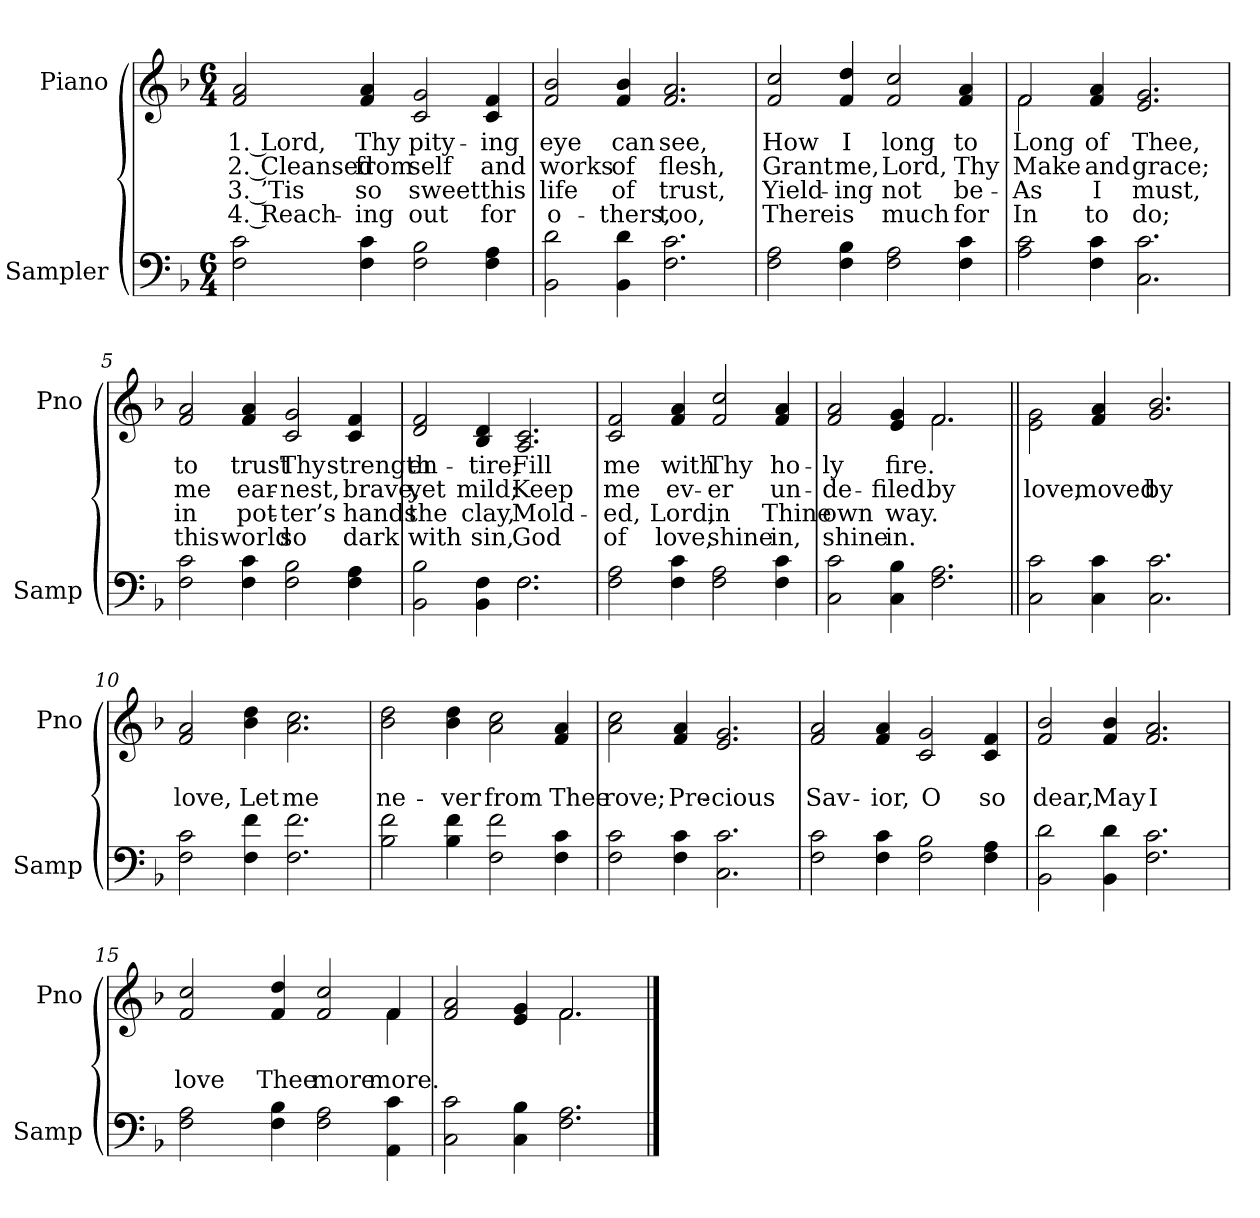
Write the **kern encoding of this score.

**kern	**kern	**text	**text	**text	**text
*part2	*part1	*part1	*part1	*part1	*part1
*staff2	*staff1	*staff1	*staff1	*staff1	*staff1
*I"Sampler	*I"Piano	*	*	*	*
*I'Samp	*I'Pno	*	*	*	*
*clefF4	*clefG2	*	*	*	*
*k[b-]	*k[b-]	*	*	*	*
*F:	*F:	*	*	*	*
*M6/4	*M6/4	*	*	*	*
=1	=1	=1	=1	=1	=1
2F 2c	2f 2a	1. Lord,	2. Cleansed	3. ’Tis	4. Reach-
4F 4c	4f 4a	Thy	from	so	-ing
2F 2B-	2c 2g	pity-	self	sweet	out
4F 4A	4c 4f	-ing	and	this	for
=2	=2	=2	=2	=2	=2
2BB- 2d	2f 2b-	eye	works	life	o-
4BB- 4d	4f 4b-	can	of	of	-thers,
2.F 2.c	2.f 2.a	see,	flesh,	trust,	too,
=3	=3	=3	=3	=3	=3
2F 2A	2f 2cc	How	Grant	Yield-	There
4F 4B-	4f 4dd	I	me,	-ing	is
2F 2A	2f 2cc	long	Lord,	not	much
4F 4c	4f 4a	to	Thy	be-	for
=4	=4	=4	=4	=4	=4
*	*^	*	*	*	*
2A 2c	2f/	2f	Long	Make	As	In
4F 4c	4f 4a	1ryy	of	and	I	to
2.C 2.c	2.e 2.g	.	Thee,	grace;	must,	do;
*	*v	*v	*	*	*	*
=5	=5	=5	=5	=5	=5
2F 2c	2f 2a	to	me	in	this
4F 4c	4f 4a	trust	ear-	pot-	world
2F 2B-	2c 2g	Thy	-nest,	-ter’s	so
4F 4A	4c 4f	strength	brave,	hands	dark
=6	=6	=6	=6	=6	=6
*^	*	*	*	*	*
2BB- 2B-	2.ryy	2d 2f	en-	yet	the	with
4BB- 4F	.	4B- 4d	-tire;	mild;	clay,	sin,
2.F\	2.F	2.A 2.c	Fill	Keep	Mold-	God
*v	*v	*	*	*	*	*
=7	=7	=7	=7	=7	=7
2F 2A	2c 2f	me	me	-ed,	of
4F 4c	4f 4a	with	ev-	Lord,	love,
2F 2A	2f 2cc	Thy	-er	in	shine
4F 4c	4f 4a	ho-	un-	Thine	in,
=8	=8	=8	=8	=8	=8
*	*^	*	*	*	*
2C 2c	2f 2a	2.ryy	-ly	-de-	own	shine
4C 4B-	4e 4g	.	fire.	-filed.	way.	in.
2.F 2.A	2.f/	2.f	.	by	.	.
=9||	=9||	=9||	=9||	=9||	=9||	=9||
!	!LO:TX:t=Refrain	!	!	!	!	!
*	*v	*v	*	*	*	*
2C 2c	2e\ 2g\	.	love,	.	.
4C 4c	4f 4a	.	moved	.	.
2.C 2.c	2.g 2.b-	.	by	.	.
=10	=10	=10	=10	=10	=10
2F 2c	2f 2a	.	love,	.	.
4F 4f	4b- 4dd	.	Let	.	.
2.F 2.f	2.a 2.cc	.	me	.	.
=11	=11	=11	=11	=11	=11
2B- 2f	2b- 2dd	.	ne-	.	.
4B- 4f	4b- 4dd	.	-ver	.	.
2F 2f	2a 2cc	.	from	.	.
4F 4c	4f 4a	.	Thee	.	.
=12	=12	=12	=12	=12	=12
2F 2c	2a 2cc	.	rove;	.	.
4F 4c	4f 4a	.	Pre-	.	.
2.C 2.c	2.e 2.g	.	-cious	.	.
=13	=13	=13	=13	=13	=13
2F 2c	2f 2a	.	Sav-	.	.
4F 4c	4f 4a	.	-ior,	.	.
2F 2B-	2c 2g	.	O	.	.
4F 4A	4c 4f	.	so	.	.
=14	=14	=14	=14	=14	=14
2BB- 2d	2f 2b-	.	dear,	.	.
4BB- 4d	4f 4b-	.	May	.	.
2.F 2.c	2.f 2.a	.	I	.	.
=15	=15	=15	=15	=15	=15
*	*^	*	*	*	*
2F 2A	2f 2cc	4ryy	.	love	.	.
*	*v	*v	*	*	*	*
4F 4B-	4f 4dd	.	Thee	.	.
2F 2A	2f 2cc	.	more	.	.
*	*^	*	*	*	*
4AA 4c	4f/	4f	.	more.	.	.
=16	=16	=16	=16	=16	=16	=16
2C 2c	2f 2a	2.ryy	.	.	.	.
4C 4B-	4e 4g	.	.	.	.	.
2.F 2.A	2.f/	2.f	.	.	.	.
*	*v	*v	*	*	*	*
==	==	==	==	==	==
*-	*-	*-	*-	*-	*-
